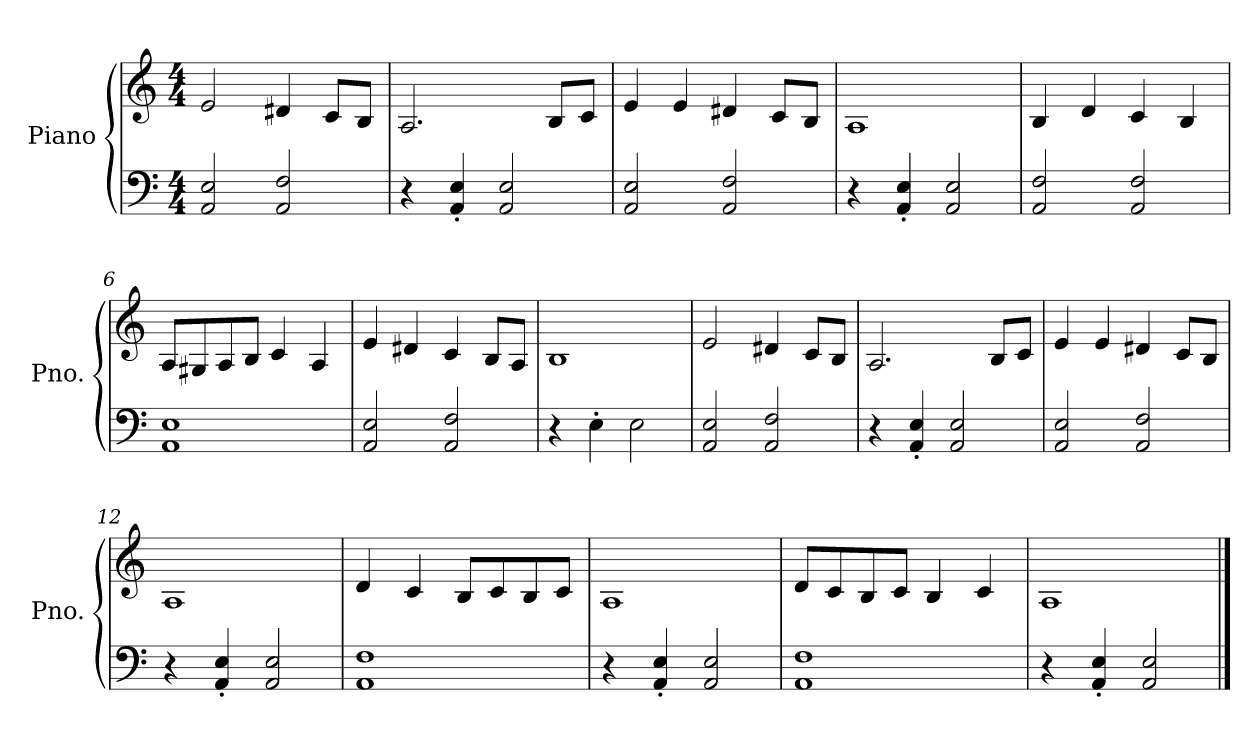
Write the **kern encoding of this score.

**kern	**kern
*part1	*part1
*staff2	*staff1
*I"Piano	*
*I'Pno.	*
*clefF4	*clefG2
*k[]	*k[]
*M4/4	*M4/4
=1	=1
2AA/ 2E/	2e/
2AA/ 2F/	4d#X/
.	8c/L
.	8B/J
=2	=2
4r	2.A/
4AA/' 4E/'	.
2AA/ 2E/	.
.	8B/L
.	8c/J
=3	=3
2AA/ 2E/	4e/
.	4e/
2AA/ 2F/	4d#X/
.	8c/L
.	8B/J
=4	=4
4r	1A
4AA/' 4E/'	.
2AA/ 2E/	.
!!LO:LB:g=z
=5	=5
2AA/ 2F/	4B/
.	4d/
2AA/ 2F/	4c/
.	4B/
=6	=6
1AA 1E	8A/L
.	8G#X/
.	8A/
.	8B/J
.	4c/
.	4A/
=7	=7
2AA/ 2E/	4e/
.	4d#X/
2AA/ 2F/	4c/
.	8B/L
.	8A/J
=8	=8
4r	1B
4E'\	.
2E\	.
!!LO:LB:g=z
=9	=9
2AA/ 2E/	2e/
2AA/ 2F/	4d#X/
.	8c/L
.	8B/J
=10	=10
4r	2.A/
4AA/' 4E/'	.
2AA/ 2E/	.
.	8B/L
.	8c/J
=11	=11
2AA/ 2E/	4e/
.	4e/
2AA/ 2F/	4d#X/
.	8c/L
.	8B/J
=12	=12
4r	1A
4AA/' 4E/'	.
2AA/ 2E/	.
!!LO:LB:g=z
=13	=13
1AA 1F	4d/
.	4c/
.	8B/L
.	8c/
.	8B/
.	8c/J
=14	=14
4r	1A
4AA/' 4E/'	.
2AA/ 2E/	.
=15	=15
1AA 1F	8d/L
.	8c/
.	8B/
.	8c/J
.	4B/
.	4c/
=16	=16
4r	1A
4AA/' 4E/'	.
2AA/ 2E/	.
==	==
*-	*-
